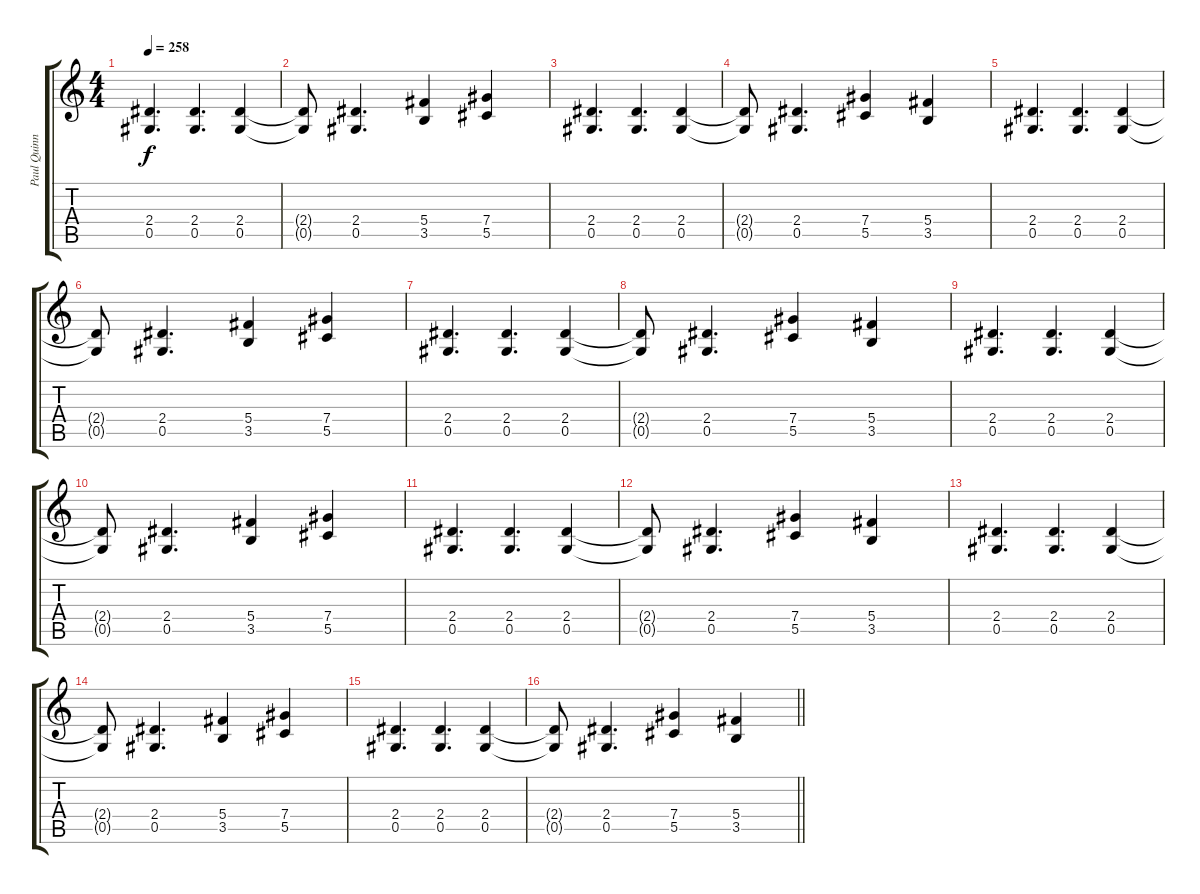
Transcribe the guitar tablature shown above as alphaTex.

\track ("Paul Quinn" "Paul Quinn") {instrument overdrivenguitar}
\staff {score tabs}
\tuning (Eb4 Bb3 Gb3 Db3 Ab2 Eb2) {hide}
\ts (4 4)
\tempo 258
\clef g2
\ks c
(2.4 0.5).4{d dy f} (2.4 0.5).4{d} (2.4 0.5).4 |
(2.4{t} 0.5{t}).8 (2.4 0.5).4{d} (5.4 3.5).4 (7.4 5.5).4 |
(2.4 0.5).4{d} (2.4 0.5).4{d} (2.4 0.5).4 |
(2.4{t} 0.5{t}).8 (2.4 0.5).4{d} (7.4 5.5).4 (5.4 3.5).4 |
(2.4 0.5).4{d} (2.4 0.5).4{d} (2.4 0.5).4 |
(2.4{t} 0.5{t}).8 (2.4 0.5).4{d} (5.4 3.5).4 (7.4 5.5).4 |
(2.4 0.5).4{d} (2.4 0.5).4{d} (2.4 0.5).4 |
(2.4{t} 0.5{t}).8 (2.4 0.5).4{d} (7.4 5.5).4 (5.4 3.5).4 |
(2.4 0.5).4{d} (2.4 0.5).4{d} (2.4 0.5).4 |
(2.4{t} 0.5{t}).8 (2.4 0.5).4{d} (5.4 3.5).4 (7.4 5.5).4 |
(2.4 0.5).4{d} (2.4 0.5).4{d} (2.4 0.5).4 |
(2.4{t} 0.5{t}).8 (2.4 0.5).4{d} (7.4 5.5).4 (5.4 3.5).4 |
(2.4 0.5).4{d} (2.4 0.5).4{d} (2.4 0.5).4 |
(2.4{t} 0.5{t}).8 (2.4 0.5).4{d} (5.4 3.5).4 (7.4 5.5).4 |
(2.4 0.5).4{d} (2.4 0.5).4{d} (2.4 0.5).4 |
\barLineRight lightlight
(2.4{t} 0.5{t}).8 (2.4 0.5).4{d} (7.4 5.5).4 (5.4 3.5).4
